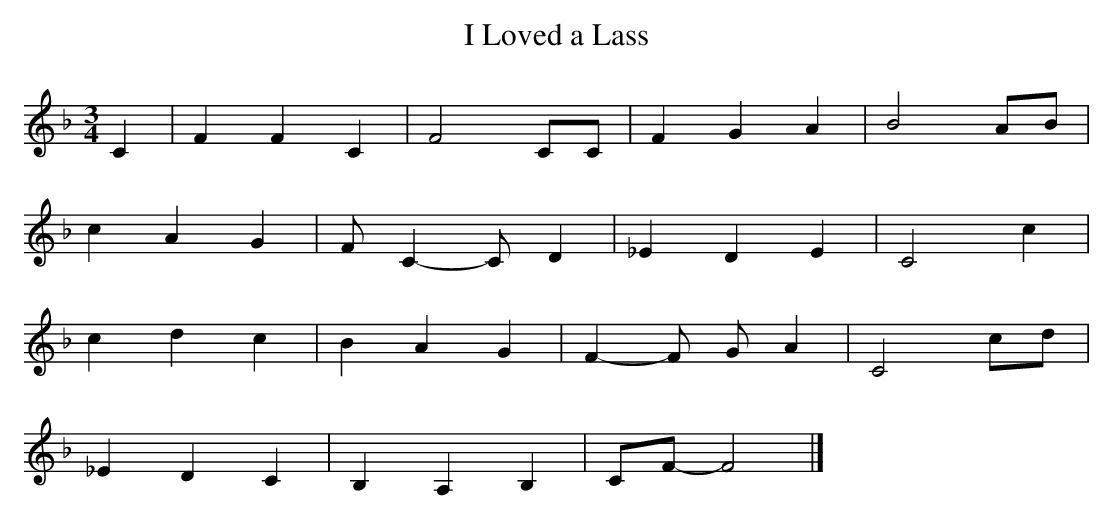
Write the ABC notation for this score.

X:1
T:I Loved a Lass
M:3/4
L:1/4
K:F
C|FFC|F2 C/C/|FGA|B2A/B/|
cAG|F/ C-C/D|_EDE|C2c|
cdc|BAG|F-F/ G/ A|C2 c/d/|
_EDC|B,A,B,|C/F/-F2|]
